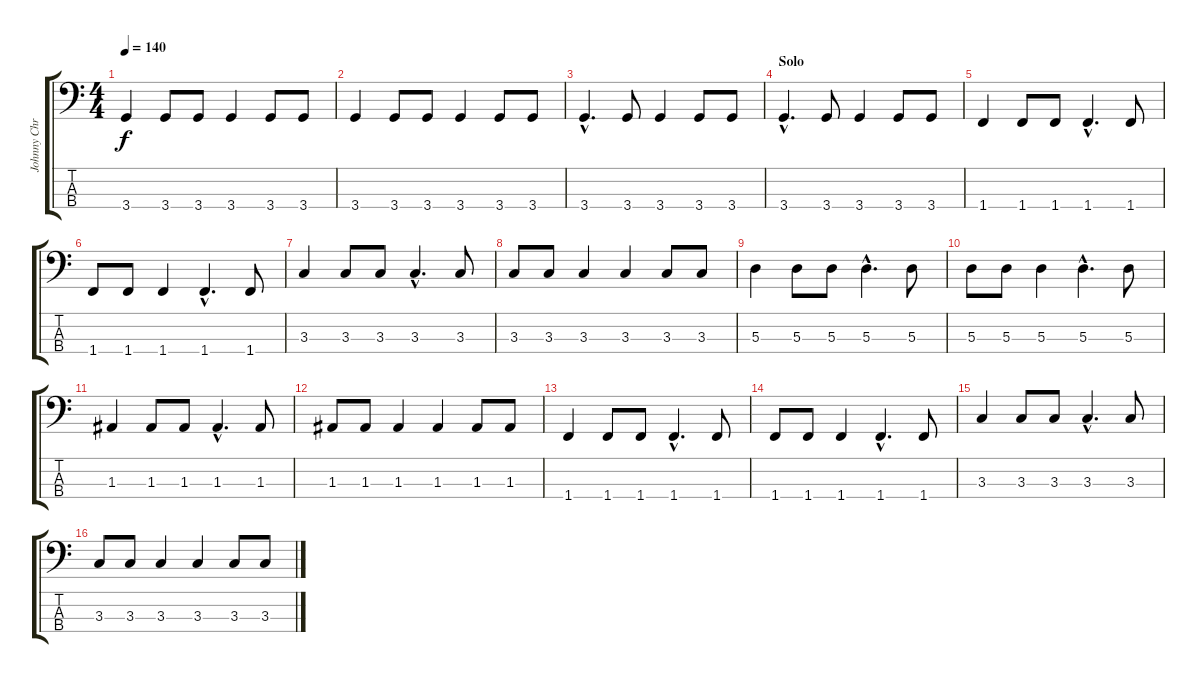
\track ("Johnny Christ" "Johnny Chr") {instrument electricbassfinger}
\staff {score tabs}
\tuning (G2 D2 A1 E1) {hide}
\ts (4 4)
\tempo 140
\clef f4
\ks c
3.4.4{dy f} 3.4.8 3.4.8 3.4.4 3.4.8 3.4.8 |
3.4.4 3.4.8 3.4.8 3.4.4 3.4.8 3.4.8 |
3.4{hac}.4{d} 3.4.8 3.4.4 3.4.8 3.4.8 |
\section ("" "Solo")
3.4{hac}.4{d} 3.4.8 3.4.4 3.4.8 3.4.8 |
1.4.4 1.4.8 1.4.8 1.4{hac}.4{d} 1.4.8 |
1.4.8 1.4.8 1.4.4 1.4{hac}.4{d} 1.4.8 |
3.3.4 3.3.8 3.3.8 3.3{hac}.4{d} 3.3.8 |
3.3.8 3.3.8 3.3.4 3.3.4 3.3.8 3.3.8 |
5.3.4 5.3.8 5.3.8 5.3{hac}.4{d} 5.3.8 |
5.3.8 5.3.8 5.3.4 5.3{hac}.4{d} 5.3.8 |
1.3.4 1.3.8 1.3.8 1.3{hac}.4{d} 1.3.8 |
1.3.8 1.3.8 1.3.4 1.3.4 1.3.8 1.3.8 |
1.4.4 1.4.8 1.4.8 1.4{hac}.4{d} 1.4.8 |
1.4.8 1.4.8 1.4.4 1.4{hac}.4{d} 1.4.8 |
3.3.4 3.3.8 3.3.8 3.3{hac}.4{d} 3.3.8 |
3.3.8 3.3.8 3.3.4 3.3.4 3.3.8 3.3.8
